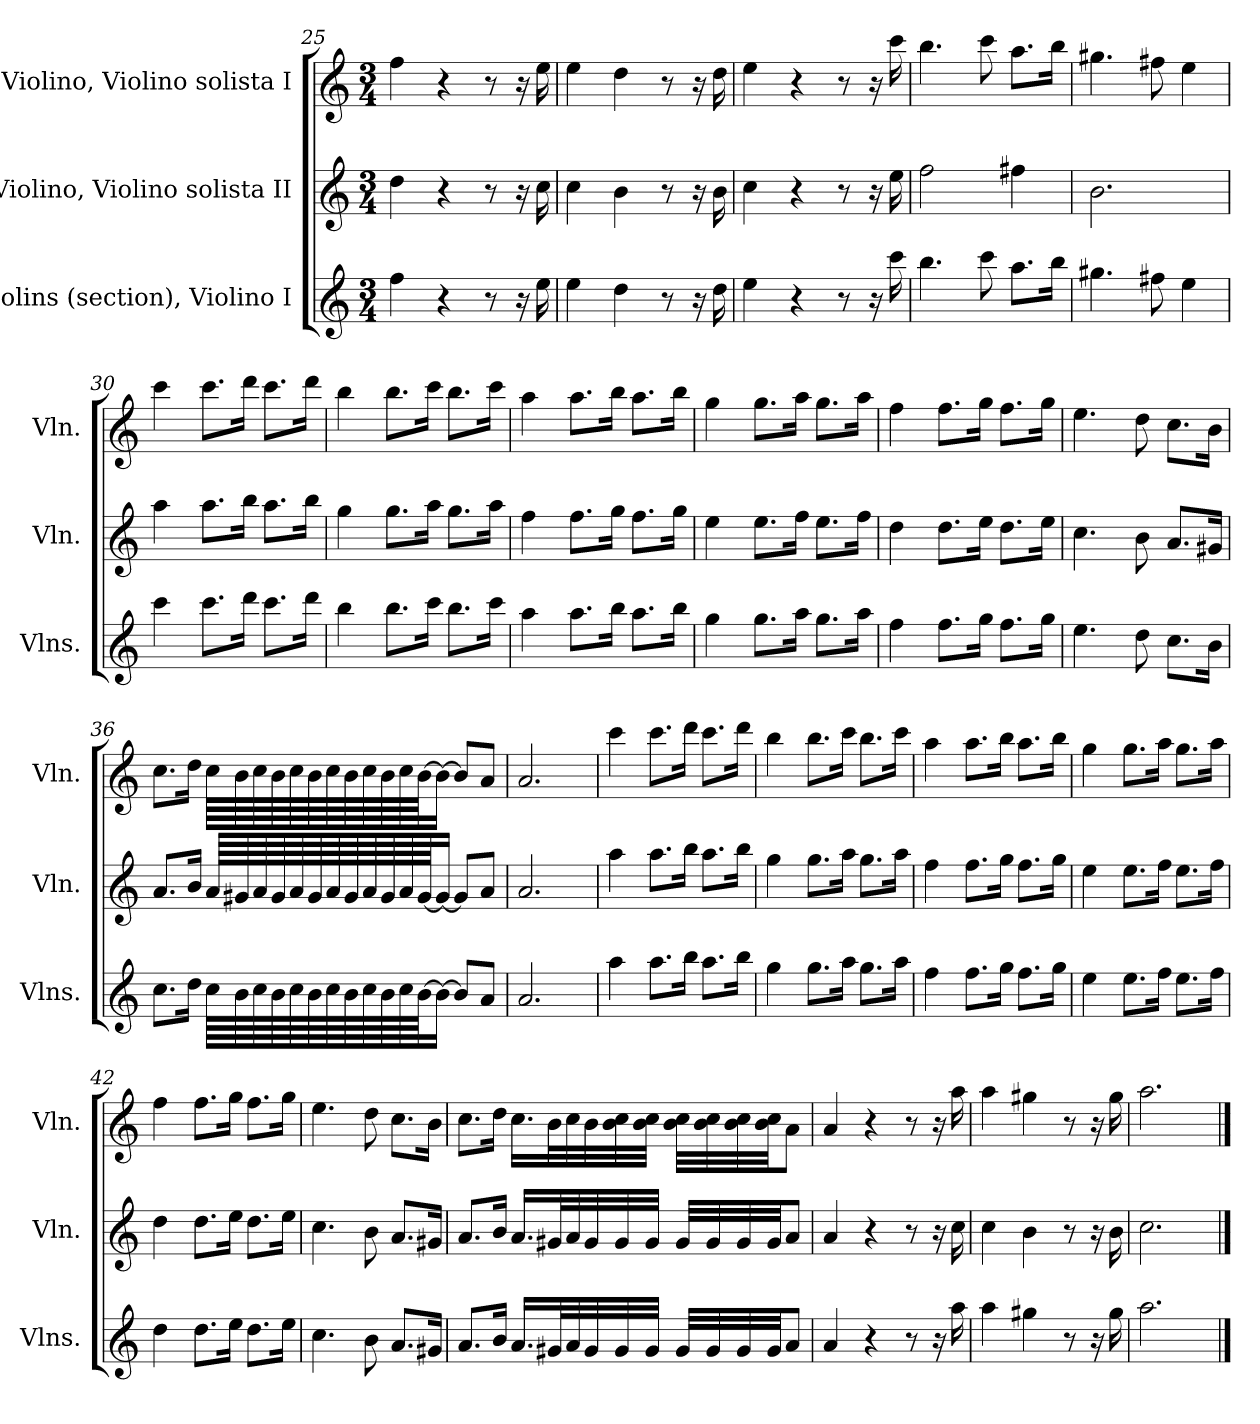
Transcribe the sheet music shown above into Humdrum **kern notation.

**kern	**kern	**kern
*part3	*part2	*part1
*staff3	*staff2	*staff1
*I"Violins (section), Violino I	*I"Violino, Violino solista II	*I"Violino, Violino solista I
*I'Vlns.	*I'Vln.	*I'Vln.
*clefG2	*clefG2	*clefG2
*k[]	*k[]	*k[]
*M3/4	*M3/4	*M3/4
=25	=25	=25
4ff\	4dd\	4ff\
4r	4r	4r
8r	8r	8r
16r	16r	16r
16ee\	16cc\	16ee\
=26	=26	=26
4ee\	4cc\	4ee\
4dd\	4b\	4dd\
8r	8r	8r
16r	16r	16r
16dd\	16b\	16dd\
=27	=27	=27
4ee\	4cc\	4ee\
4r	4r	4r
8r	8r	8r
16r	16r	16r
16ccc\	16ee\	16ccc\
=28	=28	=28
4.bb\	2ff\	4.bb\
8ccc\	.	8ccc\
8.aa\L	4ff#X\	8.aa\L
16bb\Jk	.	16bb\Jk
!!LO:LB:g=z
=29	=29	=29
4.gg#X\	2.b\	4.gg#X\
8ff#X\	.	8ff#X\
4ee\	.	4ee\
=30	=30	=30
4ccc\	4aa\	4ccc\
8.ccc\L	8.aa\L	8.ccc\L
16ddd\Jk	16bb\Jk	16ddd\Jk
8.ccc\L	8.aa\L	8.ccc\L
16ddd\Jk	16bb\Jk	16ddd\Jk
=31	=31	=31
4bb\	4gg\	4bb\
8.bb\L	8.gg\L	8.bb\L
16ccc\Jk	16aa\Jk	16ccc\Jk
8.bb\L	8.gg\L	8.bb\L
16ccc\Jk	16aa\Jk	16ccc\Jk
=32	=32	=32
4aa\	4ff\	4aa\
8.aa\L	8.ff\L	8.aa\L
16bb\Jk	16gg\Jk	16bb\Jk
8.aa\L	8.ff\L	8.aa\L
16bb\Jk	16gg\Jk	16bb\Jk
=33	=33	=33
4gg\	4ee\	4gg\
8.gg\L	8.ee\L	8.gg\L
16aa\Jk	16ff\Jk	16aa\Jk
8.gg\L	8.ee\L	8.gg\L
16aa\Jk	16ff\Jk	16aa\Jk
!!LO:LB:g=z
=34	=34	=34
4ff\	4dd\	4ff\
8.ff\L	8.dd\L	8.ff\L
16gg\Jk	16ee\Jk	16gg\Jk
8.ff\L	8.dd\L	8.ff\L
16gg\Jk	16ee\Jk	16gg\Jk
=35	=35	=35
4.ee\	4.cc\	4.ee\
8dd\	8b\	8dd\
8.cc\L	8.a/L	8.cc\L
16b\Jk	16g#X/Jk	16b\Jk
=36	=36	=36
8.cc\L	8.a/L	8.cc\L
16dd\Jk	16b/Jk	16dd\Jk
64cc\LLLL	64a/LLLL	64cc\LLLL
64b\	64g#X/	64b\
64cc\	64a/	64cc\
64b\	64g#/	64b\
64cc\	64a/	64cc\
64b\	64g#/	64b\
64cc\	64a/	64cc\
64b\	64g#/	64b\
64cc\	64a/	64cc\
64b\	64g#/	64b\
64cc\	64a/	64cc\
[64b\JJ	[64g#/JJ	[64b\JJ
16b\JJ_	16g#/JJ_	16b\JJ_
8b/L]	8g#/L]	8b/L]
8a/J	8a/J	8a/J
!!LO:LB:g=z
=37	=37	=37
2.a/	2.a/	2.a/
=38	=38	=38
4aa\	4aa\	4ccc\
8.aa\L	8.aa\L	8.ccc\L
16bb\Jk	16bb\Jk	16ddd\Jk
8.aa\L	8.aa\L	8.ccc\L
16bb\Jk	16bb\Jk	16ddd\Jk
=39	=39	=39
4gg\	4gg\	4bb\
8.gg\L	8.gg\L	8.bb\L
16aa\Jk	16aa\Jk	16ccc\Jk
8.gg\L	8.gg\L	8.bb\L
16aa\Jk	16aa\Jk	16ccc\Jk
=40	=40	=40
4ff\	4ff\	4aa\
8.ff\L	8.ff\L	8.aa\L
16gg\Jk	16gg\Jk	16bb\Jk
8.ff\L	8.ff\L	8.aa\L
16gg\Jk	16gg\Jk	16bb\Jk
=41	=41	=41
4ee\	4ee\	4gg\
8.ee\L	8.ee\L	8.gg\L
16ff\Jk	16ff\Jk	16aa\Jk
8.ee\L	8.ee\L	8.gg\L
16ff\Jk	16ff\Jk	16aa\Jk
!!LO:PB:g=z
=42	=42	=42
4dd\	4dd\	4ff\
8.dd\L	8.dd\L	8.ff\L
16ee\Jk	16ee\Jk	16gg\Jk
8.dd\L	8.dd\L	8.ff\L
16ee\Jk	16ee\Jk	16gg\Jk
=43	=43	=43
4.cc\	4.cc\	4.ee\
8b\	8b\	8dd\
8.a/L	8.a/L	8.cc\L
16g#X/Jk	16g#X/Jk	16b\Jk
=44	=44	=44
8.a/L	8.a/L	8.cc\L
16b/Jk	16b/Jk	16dd\Jk
16.a/LL	16.a/LL	16.cc\LL
32g#X/L	32g#X/L	32b\L
32a/	32a/	32cc\
32g#/	32g#/	32b\
32g#/	32g#/	32b\ 32cc\
32g#/JJJ	32g#/JJJ	32b\ 32cc\JJJ
32g#/LLL	32g#/LLL	32b\ 32cc\LLL
32g#/	32g#/	32b\ 32cc\
32g#/	32g#/	32b\ 32cc\
32g#/JJ	32g#/JJ	32b\ 32cc\JJ
8a/J	8a/J	8a\J
=45	=45	=45
4a/	4a/	4a/
4r	4r	4r
8r	8r	8r
16r	16r	16r
16aa\	16cc\	16aa\
!!LO:LB:g=z
=46	=46	=46
4aa\	4cc\	4aa\
4gg#X\	4b\	4gg#X\
8r	8r	8r
16r	16r	16r
16gg#\	16b\	16gg#\
=47	=47	=47
2.aa\	2.cc\	2.aa\
==	==	==
*-	*-	*-
